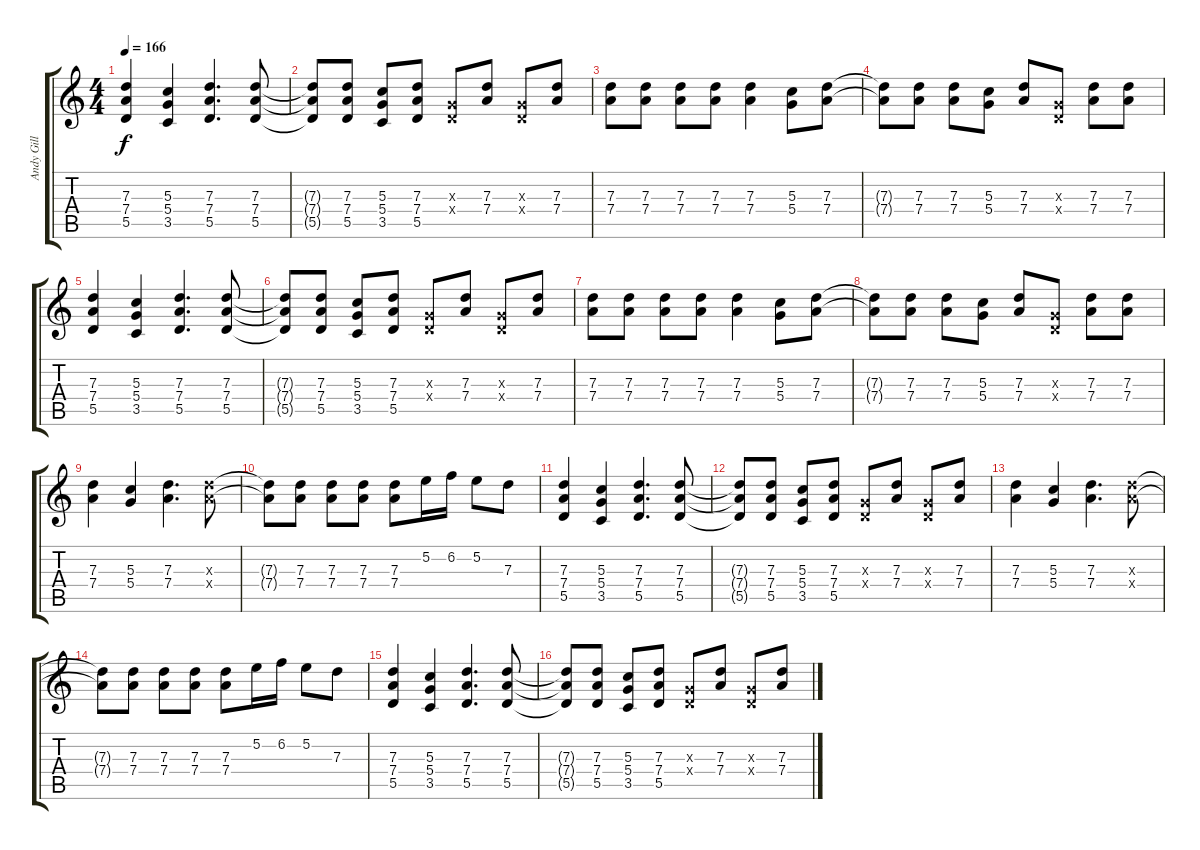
\track ("Andy Gill" "Andy Gill") {instrument electricguitarclean}
\staff {score tabs}
\tuning (E4 B3 G3 D3 A2 E2) {hide}
\ts (4 4)
\tempo 166
\clef g2
\ks c
(7.3 7.4 5.5).4{dy f} (5.3 5.4 3.5).4 (7.3 7.4 5.5).4{d} (7.3 7.4 5.5).8 |
(7.3{t} 7.4{t} 5.5{t}).8 (7.3 7.4 5.5).8 (5.3 5.4 3.5).8 (7.3 7.4 5.5).8 (0.3{x} 0.4{x}).8 (7.3 7.4).8 (0.3{x} 0.4{x}).8 (7.3 7.4).8 |
(7.3 7.4).8 (7.3 7.4).8 (7.3 7.4).8 (7.3 7.4).8 (7.3 7.4).4 (5.3 5.4).8 (7.3 7.4).8 |
(7.3{t} 7.4{t}).8 (7.3 7.4).8 (7.3 7.4).8 (5.3 5.4).8 (7.3 7.4).8 (0.3{x} 0.4{x}).8 (7.3 7.4).8 (7.3 7.4).8 |
(7.3 7.4 5.5).4 (5.3 5.4 3.5).4 (7.3 7.4 5.5).4{d} (7.3 7.4 5.5).8 |
(7.3{t} 7.4{t} 5.5{t}).8 (7.3 7.4 5.5).8 (5.3 5.4 3.5).8 (7.3 7.4 5.5).8 (0.3{x} 0.4{x}).8 (7.3 7.4).8 (0.3{x} 0.4{x}).8 (7.3 7.4).8 |
(7.3 7.4).8 (7.3 7.4).8 (7.3 7.4).8 (7.3 7.4).8 (7.3 7.4).4 (5.3 5.4).8 (7.3 7.4).8 |
(7.3{t} 7.4{t}).8 (7.3 7.4).8 (7.3 7.4).8 (5.3 5.4).8 (7.3 7.4).8 (0.3{x} 0.4{x}).8 (7.3 7.4).8 (7.3 7.4).8 |
(7.3 7.4).4 (5.3 5.4).4 (7.3 7.4).4{d} (7.3{x} 7.4{x}).8 |
(7.3{t} 7.4{t}).8 (7.3 7.4).8 (7.3 7.4).8 (7.3 7.4).8 (7.3 7.4).8 5.2.16 6.2.16 5.2.8 7.3.8 |
(7.3 7.4 5.5).4 (5.3 5.4 3.5).4 (7.3 7.4 5.5).4{d} (7.3 7.4 5.5).8 |
(7.3{t} 7.4{t} 5.5{t}).8 (7.3 7.4 5.5).8 (5.3 5.4 3.5).8 (7.3 7.4 5.5).8 (0.3{x} 0.4{x}).8 (7.3 7.4).8 (0.3{x} 0.4{x}).8 (7.3 7.4).8 |
(7.3 7.4).4 (5.3 5.4).4 (7.3 7.4).4{d} (7.3{x} 7.4{x}).8 |
(7.3{t} 7.4{t}).8 (7.3 7.4).8 (7.3 7.4).8 (7.3 7.4).8 (7.3 7.4).8 5.2.16 6.2.16 5.2.8 7.3.8 |
(7.3 7.4 5.5).4 (5.3 5.4 3.5).4 (7.3 7.4 5.5).4{d} (7.3 7.4 5.5).8 |
(7.3{t} 7.4{t} 5.5{t}).8 (7.3 7.4 5.5).8 (5.3 5.4 3.5).8 (7.3 7.4 5.5).8 (0.3{x} 0.4{x}).8 (7.3 7.4).8 (0.3{x} 0.4{x}).8 (7.3 7.4).8
